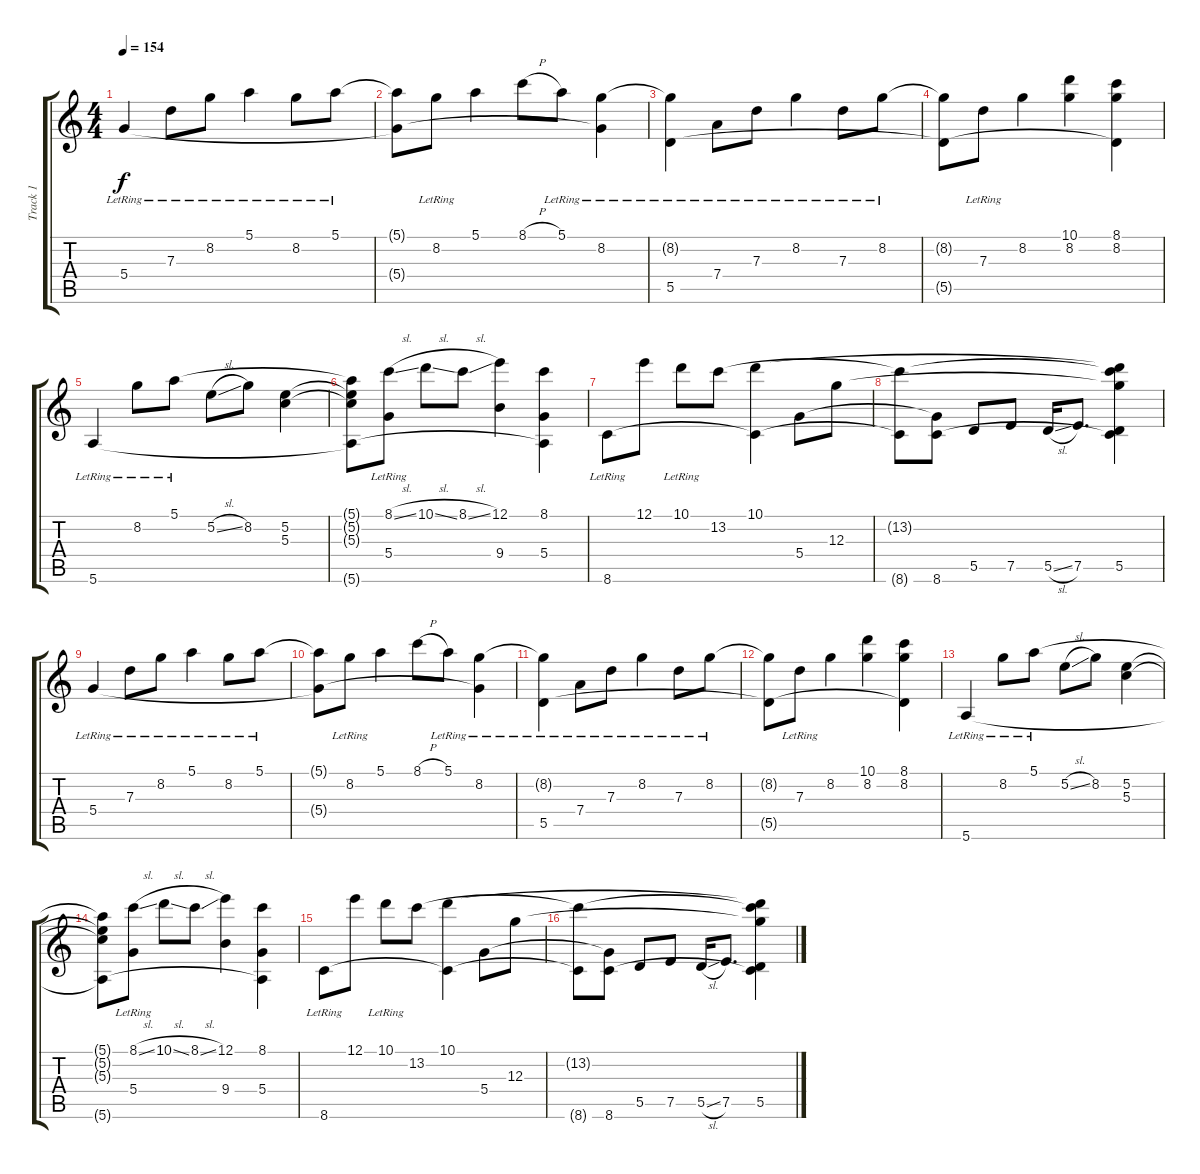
\track ("Track 1" "Track 1") {instrument acousticguitarsteel}
\staff {score tabs}
\tuning (E4 B3 G3 D3 A2 E2) {hide}
\ts (4 4)
\tempo 154
\clef g2
\ks c
5.4{lr}.4{dy f} 7.3{lr}.8 8.2{lr}.8 5.1{lr}.4 8.2{lr}.8 5.1{lr}.8 |
(5.1{t} 5.4{t}).8 8.2{lr}.8 5.1.4 8.1{h}.8 5.1{lr}.8 (8.2{lr} 5.4{t}).4 |
(8.2{t} 5.5{lr}).4 7.4{lr}.8 7.3{lr}.8 8.2{lr}.4 7.3{lr}.8 8.2{lr}.8 |
(8.2{t} 5.5{t}).8 7.3{lr}.8 8.2.4 (10.1 8.2).4 (8.1 8.2 5.5{t}).4 |
5.6{lr}.4 8.2{lr}.8 5.1{lr}.8 5.2{sl}.8 8.2.8 (5.2 5.3).4 |
(5.1{t} 5.2{t} 5.3{t} 5.6{t}).8 (8.1{sl} 5.4{lr}).8 10.1{sl}.8 8.1{sl}.8 (12.1 9.4).4 (8.1 5.4 5.6{t}).4 |
8.6{lr}.8 12.1.8 10.1{lr}.8 13.2.8 (10.1 8.6{t}).4 5.4.8 12.3.8 |
(13.2{t} 8.6{t}).8 (5.4{t} 8.6).8 5.5.8 7.5.8 5.5{sl}.16 7.5.8{d} (10.1{t} 13.2{t} 12.3{t} 5.5 8.6{t}).4 |
5.4{lr}.4 7.3{lr}.8 8.2{lr}.8 5.1{lr}.4 8.2{lr}.8 5.1{lr}.8 |
(5.1{t} 5.4{t}).8 8.2{lr}.8 5.1.4 8.1{h}.8 5.1{lr}.8 (8.2{lr} 5.4{t}).4 |
(8.2{t} 5.5{lr}).4 7.4{lr}.8 7.3{lr}.8 8.2{lr}.4 7.3{lr}.8 8.2{lr}.8 |
(8.2{t} 5.5{t}).8 7.3{lr}.8 8.2.4 (10.1 8.2).4 (8.1 8.2 5.5{t}).4 |
5.6{lr}.4 8.2{lr}.8 5.1{lr}.8 5.2{sl}.8 8.2.8 (5.2 5.3).4 |
(5.1{t} 5.2{t} 5.3{t} 5.6{t}).8 (8.1{sl} 5.4{lr}).8 10.1{sl}.8 8.1{sl}.8 (12.1 9.4).4 (8.1 5.4 5.6{t}).4 |
8.6{lr}.8 12.1.8 10.1{lr}.8 13.2.8 (10.1 8.6{t}).4 5.4.8 12.3.8 |
(13.2{t} 8.6{t}).8 (5.4{t} 8.6).8 5.5.8 7.5.8 5.5{sl}.16 7.5.8{d} (10.1{t} 13.2{t} 12.3{t} 5.5 8.6{t}).4
